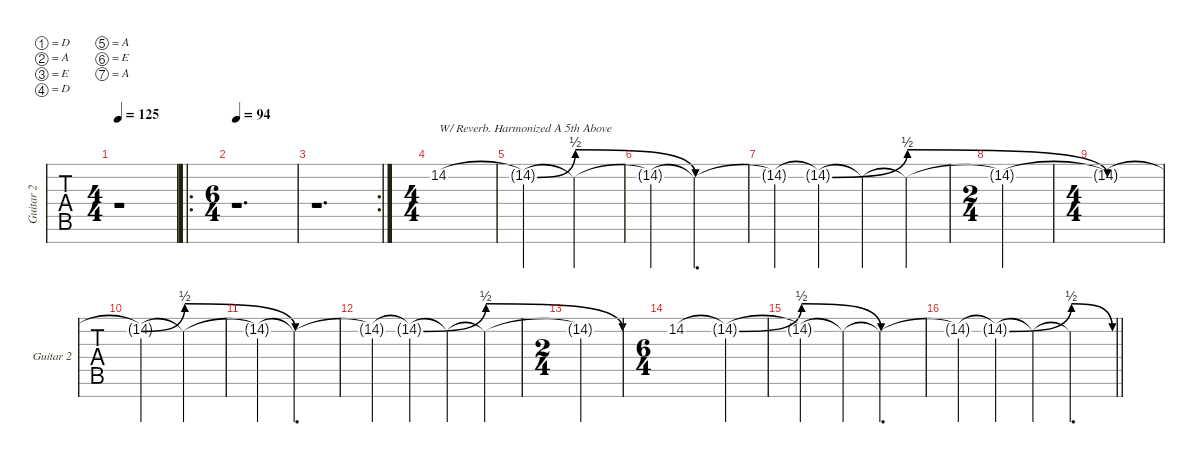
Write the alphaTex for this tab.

\defaultSystemsLayout 4
\hideDynamics
\bracketExtendMode nobrackets
\singleTrackTrackNamePolicy allsystems
\multiTrackTrackNamePolicy allsystems
\firstSystemTrackNameMode fullname
\otherSystemsTrackNameMode fullname
\otherSystemsTrackNameOrientation horizontal
\track ("Guitar 2" "Guitar 2") {instrument distortionguitar}
\staff {tabs}
\tuning (D4 A3 E3 D3 A2 E2 A1)
\ts (4 4)
\tempo 125
\clef g2
\ks c
r.1{dy mf} |
\ro
\ts (6 4)
\tempo (94 0.0125)
r.1{d} |
\rc 2
r.1{d} |
\ts (4 4)
14.2.1{txt "W/ Reverb. Harmonized A 5th Above"} |
14.2{be (bend 0 0 59.4 2) t}.2 14.2{be (release 0 2 59.4 0) t}.2 |
14.2{t}.4 14.2{be (hold 0 0 60 0) t}.2{d} |
14.2{t}.4 14.2{be (bend 0 0 60 2) t}.4 14.2{t}.4 14.2{be (prebendrelease 0 2 59.4 0) t}.4 |
\ts (2 4)
14.2{t}.2 |
\ts (4 4)
14.2{be (hold 0 0 60 0) t}.1 |
14.2{be (bend 0 0 59.4 2) t}.2 14.2{be (release 0 2 59.4 0) t}.2 |
14.2{t}.4 14.2{be (hold 0 0 60 0) t}.2{d} |
14.2{t}.4 14.2{be (bend 0 0 60 2) t}.4 14.2{t}.4 14.2{be (prebendrelease 0 2 59.4 0) t}.4 |
\ts (2 4)
14.2{t}.2 |
\ts (6 4)
14.2.1 14.2{be (bend 0 0 59.4 2) t}.2 |
14.2{be (release 0 2 59.4 0) t}.2 14.2{t}.4 14.2{be (hold 0 0 60 0) t}.2{d} |
\barLineRight lightlight
14.2{t}.4 14.2{be (bend 0 0 59.4 2) t}.4 14.2{t}.4 14.2{be (prebendrelease 0 2 59.4 0) t}.2{d}
